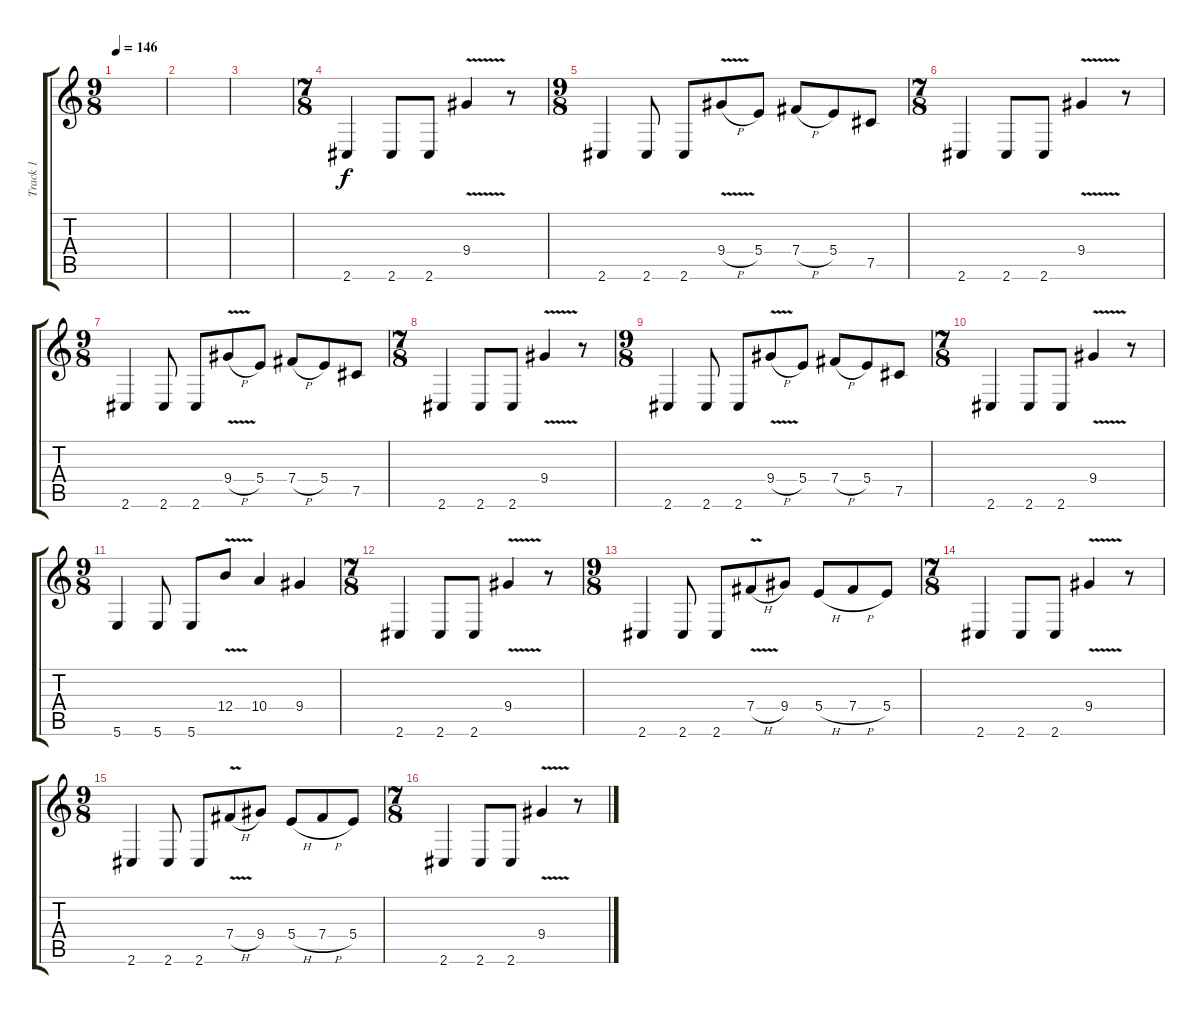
\track ("Track 1" "Track 1") {instrument distortionguitar}
\staff {score tabs}
\tuning (E4 B3 G3 B2 Gb2 B1) {hide}
\ts (9 8)
\tempo 146
\clef g2
\ks c
|
|
|
\ts (7 8)
2.6.4 2.6.8 2.6.8 9.4{v}.4 r.8 |
\ts (9 8)
2.6.4 2.6.8 2.6.8 9.4{v h}.8 5.4.8 7.4{h}.8 5.4.8 7.5.8 |
\ts (7 8)
2.6.4 2.6.8 2.6.8 9.4{v}.4 r.8 |
\ts (9 8)
2.6.4 2.6.8 2.6.8 9.4{v h}.8 5.4.8 7.4{h}.8 5.4.8 7.5.8 |
\ts (7 8)
2.6.4 2.6.8 2.6.8 9.4{v}.4 r.8 |
\ts (9 8)
2.6.4 2.6.8 2.6.8 9.4{v h}.8 5.4.8 7.4{h}.8 5.4.8 7.5.8 |
\ts (7 8)
2.6.4 2.6.8 2.6.8 9.4{v}.4 r.8 |
\ts (9 8)
5.6.4 5.6.8 5.6.8 12.4{v}.8 10.4.4 9.4.4 |
\ts (7 8)
2.6.4 2.6.8 2.6.8 9.4{v}.4 r.8 |
\ts (9 8)
2.6.4 2.6.8 2.6.8 7.4{v h}.8 9.4.8 5.4{h}.8 7.4{h}.8 5.4.8 |
\ts (7 8)
2.6.4 2.6.8 2.6.8 9.4{v}.4 r.8 |
\ts (9 8)
2.6.4 2.6.8 2.6.8 7.4{v h}.8 9.4.8 5.4{h}.8 7.4{h}.8 5.4.8 |
\ts (7 8)
2.6.4 2.6.8 2.6.8 9.4{v}.4 r.8
